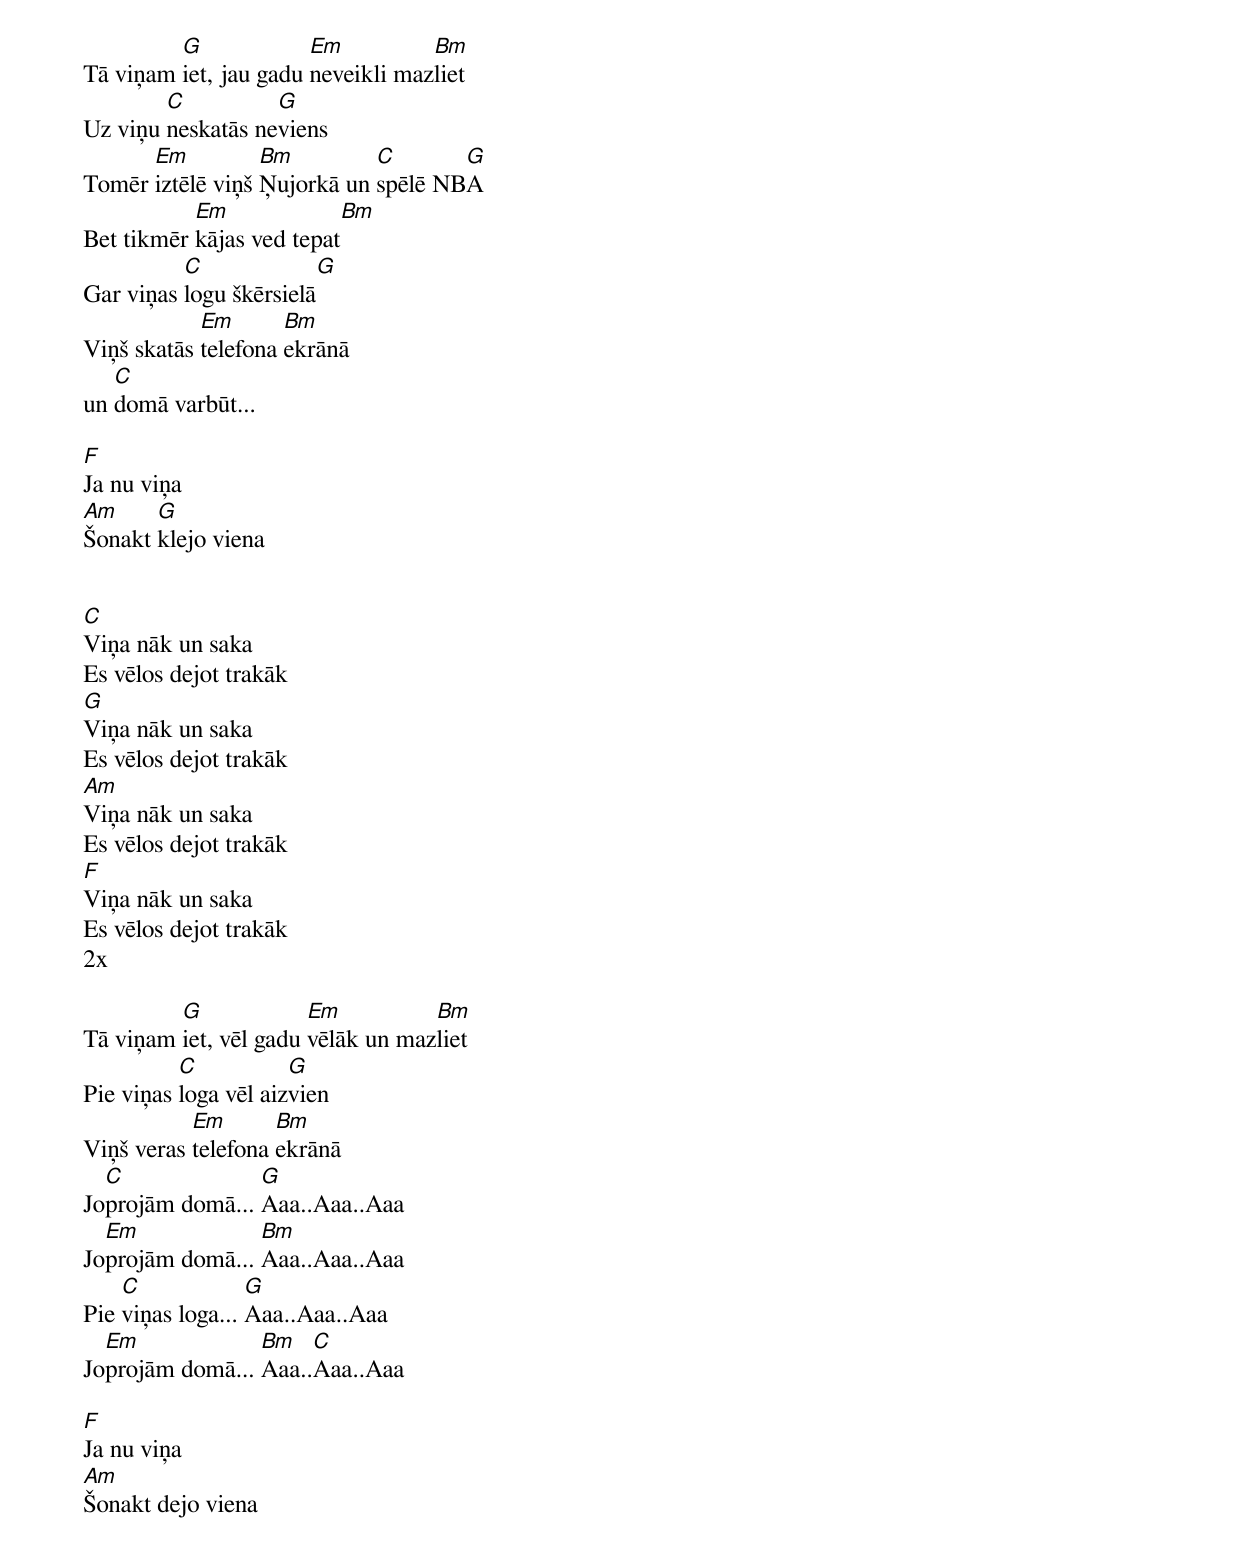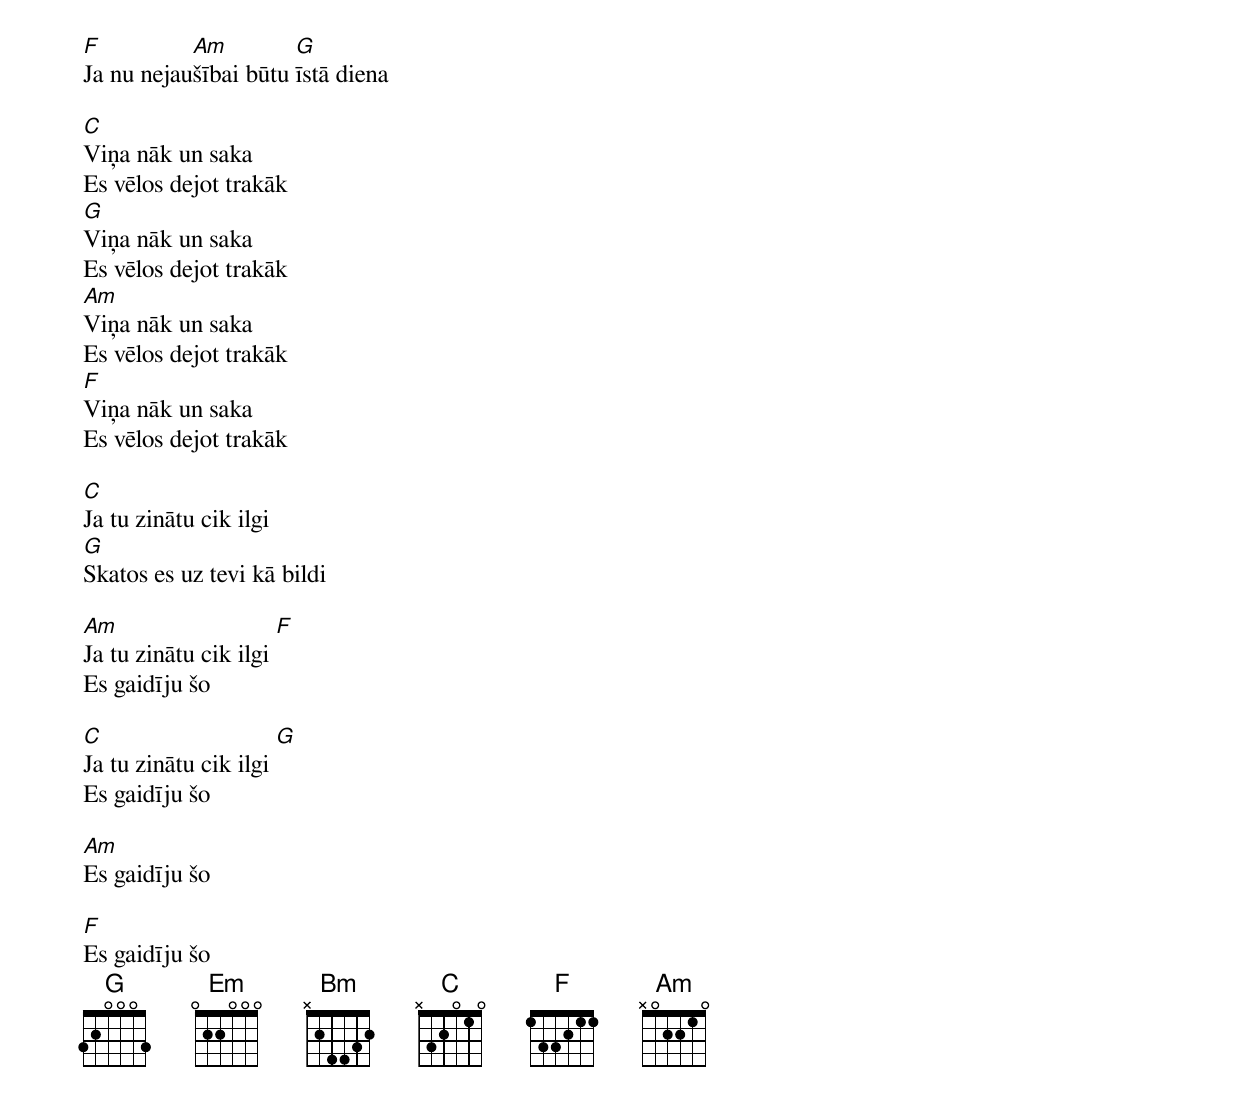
Tā viņam [G]iet, jau gadu [Em]neveikli maz[Bm]liet
Uz viņu [C]neskatās ne[G]viens
Tomēr [Em]iztēlē viņš [Bm]Ņujorkā un [C]spēlē NB[G]A
Bet tikmēr [Em]kājas ved tepat[Bm]
Gar viņas [C]logu škērsielā[G]
Viņš skatās [Em]telefona [Bm]ekrānā
un [C]domā varbūt...

[F]Ja nu viņa
[Am]Šonakt [G]klejo viena


[C]Viņa nāk un saka
Es vēlos dejot trakāk
[G]Viņa nāk un saka
Es vēlos dejot trakāk
[Am]Viņa nāk un saka
Es vēlos dejot trakāk
[F]Viņa nāk un saka
Es vēlos dejot trakāk
2x

Tā viņam [G]iet, vēl gadu [Em]vēlāk un maz[Bm]liet
Pie viņas [C]loga vēl aiz[G]vien
Viņš veras [Em]telefona [Bm]ekrānā
Jo[C]projām domā... [G]Aaa..Aaa..Aaa
Jo[Em]projām domā... [Bm]Aaa..Aaa..Aaa
Pie [C]viņas loga... [G]Aaa..Aaa..Aaa
Jo[Em]projām domā... [Bm]Aaa..[C]Aaa..Aaa

[F]Ja nu viņa
[Am]Šonakt dejo viena
[F]Ja nu nejau[Am]šībai būtu [G]īstā diena

[C]Viņa nāk un saka
Es vēlos dejot trakāk
[G]Viņa nāk un saka
Es vēlos dejot trakāk
[Am]Viņa nāk un saka
Es vēlos dejot trakāk
[F]Viņa nāk un saka
Es vēlos dejot trakāk

[C]Ja tu zinātu cik ilgi
[G]Skatos es uz tevi kā bildi

[Am]Ja tu zinātu cik ilgi [F]
Es gaidīju šo

[C]Ja tu zinātu cik ilgi [G]
Es gaidīju šo

[Am]Es gaidīju šo

[F]Es gaidīju šo
